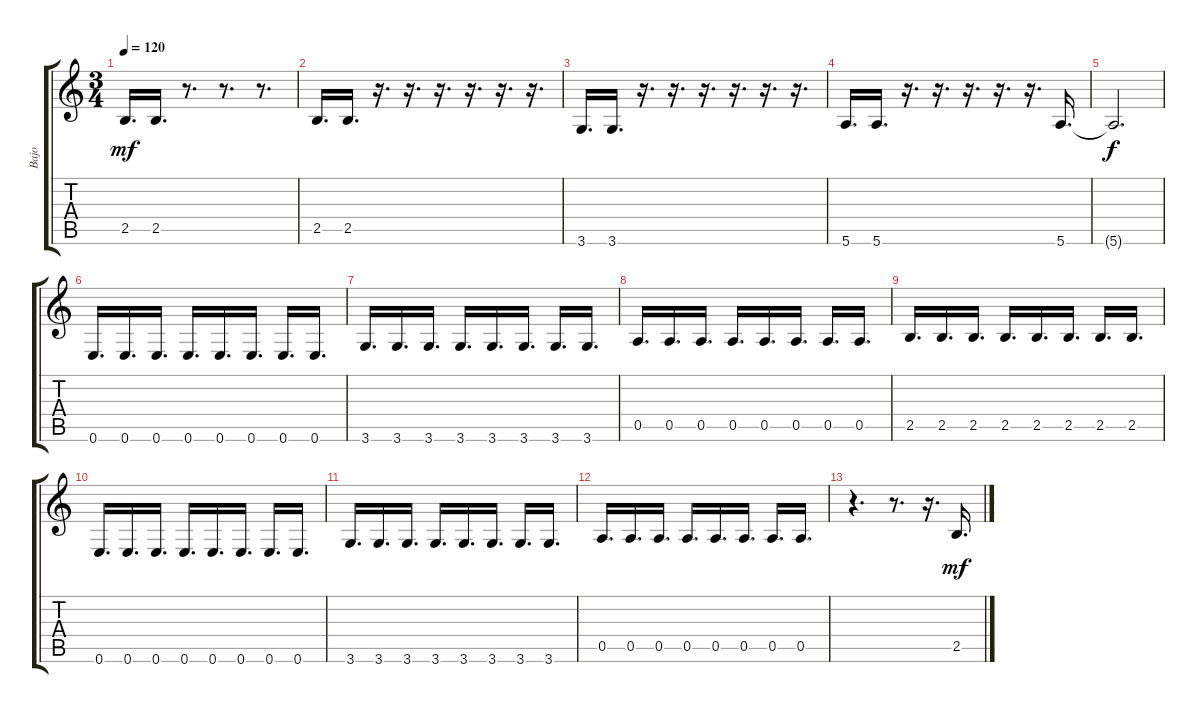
\track ("Bajo" "Bajo") {instrument electricbassfinger}
\staff {score tabs}
\tuning (E4 B3 G3 D3 A2 E2) {hide}
\ts (3 4)
\tempo 120
\clef g2
\ks c
2.5.16{d dy mf} 2.5.16{d} r.8{d} r.8{d} r.8{d} |
2.5.16{d} 2.5.16{d} r.16{d} r.16{d} r.16{d} r.16{d} r.16{d} r.16{d} |
3.6.16{d} 3.6.16{d} r.16{d} r.16{d} r.16{d} r.16{d} r.16{d} r.16{d} |
5.6.16{d} 5.6.16{d} r.16{d} r.16{d} r.16{d} r.16{d} r.16{d} 5.6.16{d} |
5.6{t}.2{d dy f} |
0.6.16{d} 0.6.16{d} 0.6.16{d} 0.6.16{d} 0.6.16{d} 0.6.16{d} 0.6.16{d} 0.6.16{d} |
3.6.16{d} 3.6.16{d} 3.6.16{d} 3.6.16{d} 3.6.16{d} 3.6.16{d} 3.6.16{d} 3.6.16{d} |
0.5.16{d} 0.5.16{d} 0.5.16{d} 0.5.16{d} 0.5.16{d} 0.5.16{d} 0.5.16{d} 0.5.16{d} |
2.5.16{d} 2.5.16{d} 2.5.16{d} 2.5.16{d} 2.5.16{d} 2.5.16{d} 2.5.16{d} 2.5.16{d} |
0.6.16{d} 0.6.16{d} 0.6.16{d} 0.6.16{d} 0.6.16{d} 0.6.16{d} 0.6.16{d} 0.6.16{d} |
3.6.16{d} 3.6.16{d} 3.6.16{d} 3.6.16{d} 3.6.16{d} 3.6.16{d} 3.6.16{d} 3.6.16{d} |
0.5.16{d} 0.5.16{d} 0.5.16{d} 0.5.16{d} 0.5.16{d} 0.5.16{d} 0.5.16{d} 0.5.16{d} |
r.4{d} r.8{d} r.16{d} 2.5.16{d dy mf}
